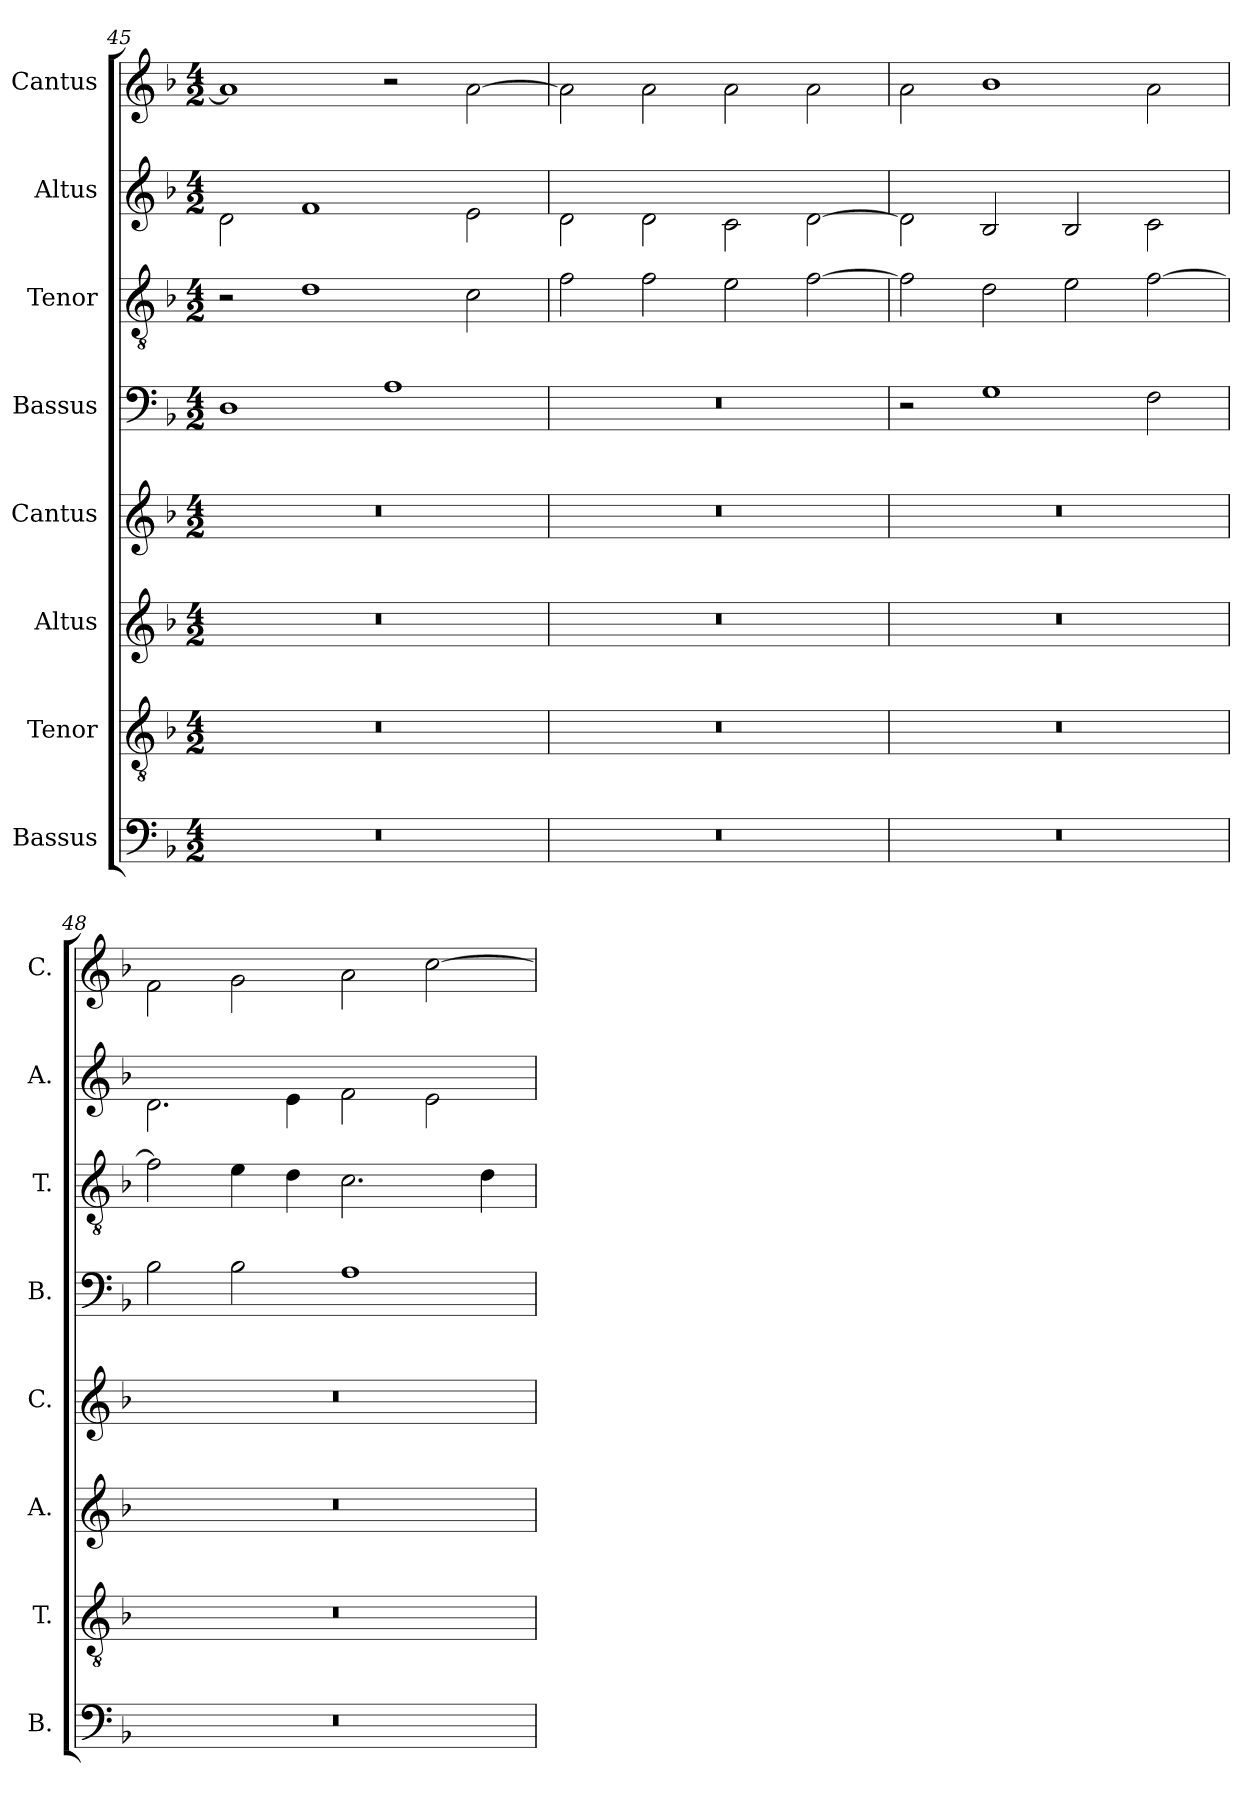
**kern	**kern	**kern	**kern	**kern	**kern	**kern	**kern
*part8	*part7	*part6	*part5	*part4	*part3	*part2	*part1
*staff8	*staff7	*staff6	*staff5	*staff4	*staff3	*staff2	*staff1
*I"Bassus	*I"Tenor	*I"Altus	*I"Cantus	*I"Bassus	*I"Tenor	*I"Altus	*I"Cantus
*I'B.	*I'T.	*I'A.	*I'C.	*I'B.	*I'T.	*I'A.	*I'C.
*clefF4	*clefGv2	*clefG2	*clefG2	*clefF4	*clefGv2	*clefG2	*clefG2
*k[b-]	*k[b-]	*k[b-]	*k[b-]	*k[b-]	*k[b-]	*k[b-]	*k[b-]
*M4/2	*M4/2	*M4/2	*M4/2	*M4/2	*M4/2	*M4/2	*M4/2
=45	=45	=45	=45	=45	=45	=45	=45
0r	0r	0r	0r	1D	2r	2d\	1a]
.	.	.	.	.	1d	1f	.
.	.	.	.	1A	.	.	2r
.	.	.	.	.	2c\	2e\	[2a\
=46	=46	=46	=46	=46	=46	=46	=46
0r	0r	0r	0r	0r	2f\	2d\	2a\]
.	.	.	.	.	2f\	2d\	2a\
.	.	.	.	.	2e\	2c\	2a\
.	.	.	.	.	[2f\	[2d\	2a\
=47	=47	=47	=47	=47	=47	=47	=47
0r	0r	0r	0r	2r	2f\]	2d\]	2a\
.	.	.	.	1G	2d\	2B-/	1b-
.	.	.	.	.	2e\	2B-/	.
.	.	.	.	2F\	[2f\	2c\	2a\
=48	=48	=48	=48	=48	=48	=48	=48
0r	0r	0r	0r	2B-\	2f\]	2.d\	2f\
.	.	.	.	2B-\	4e\	.	2g\
.	.	.	.	.	4d\	4e\	.
.	.	.	.	1A	2.c\	2f\	2a\
.	.	.	.	.	.	2e\	[2cc\
.	.	.	.	.	4d\	.	.
=	=	=	=	=	=	=	=
*-	*-	*-	*-	*-	*-	*-	*-
